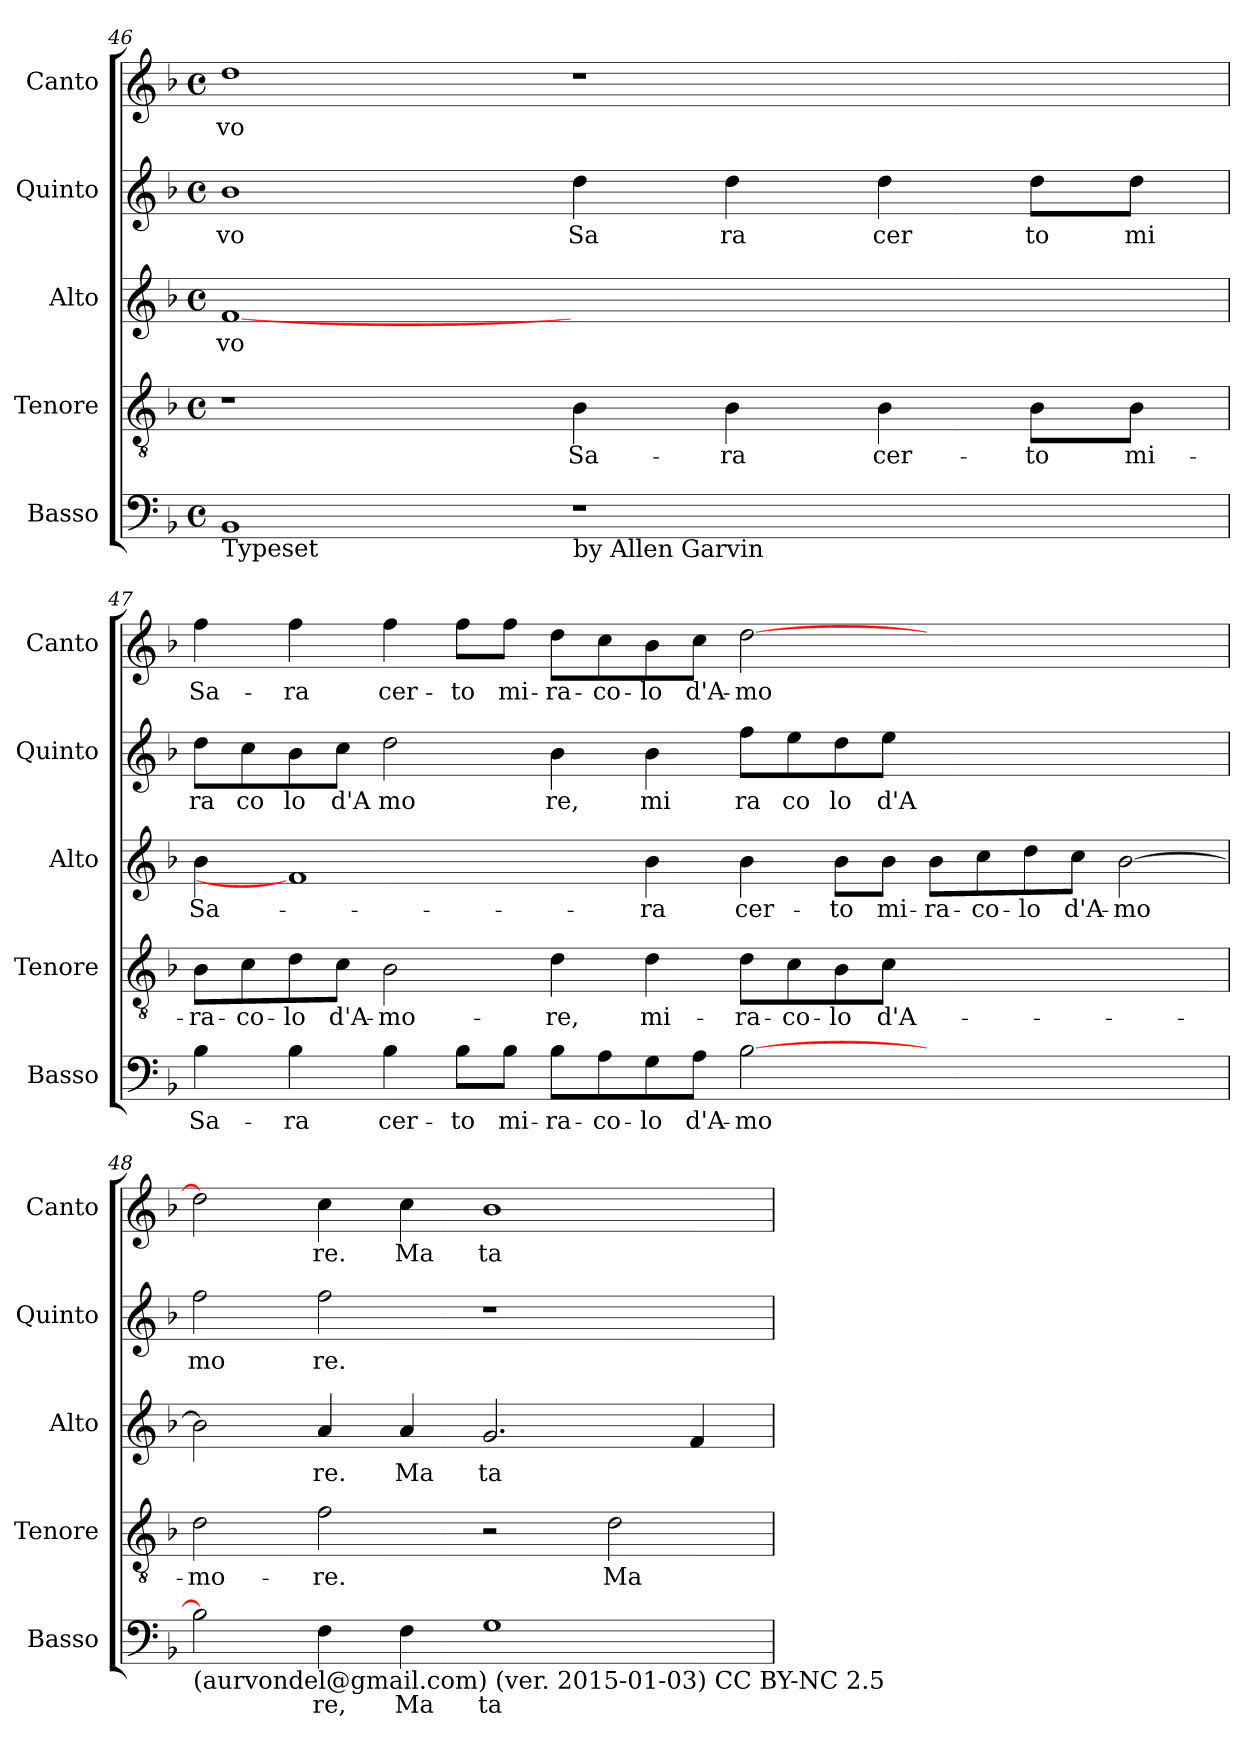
**kern	**text	**kern	**text	**kern	**text	**kern	**text	**kern	**text
*part5	*part5	*part4	*part4	*part3	*part3	*part2	*part2	*part1	*part1
*staff5	*staff5	*staff4	*staff4	*staff3	*staff3	*staff2	*staff2	*staff1	*staff1
*I"Basso	*	*I"Tenore	*	*I"Alto	*	*I"Quinto	*	*I"Canto	*
*I'Basso	*	*I'Tenore	*	*I'Alto	*	*I'Quinto	*	*I'Canto	*
*clefF4	*	*clefGv2	*	*clefG2	*	*clefG2	*	*clefG2	*
*k[b-]	*	*k[b-]	*	*k[b-]	*	*k[b-]	*	*k[b-]	*
*F:	*	*F:	*	*F:	*	*F:	*	*F:	*
*M4/4	*	*M4/4	*	*M4/4	*	*M4/4	*	*M4/4	*
*met(c)	*	*met(c)	*	*met(c)	*	*met(c)	*	*met(c)	*
=46	=46	=46	=46	=46	=46	=46	=46	=46	=46
!LO:TX:b:t=Typeset	!	!	!	!	!	!	!	!	!
!	!	!	!	!	!LO:LY:b:cj	!	!LO:LY:b:cj	!	!LO:LY:b:cj
1BB-	.	1r	.	[1f	-vo	1b-	vo	1dd	-vo
!LO:TX:b:t=by Allen Garvin	!	!	!	!	!	!	!	!	!
!	!	!	!LO:LY:b:cj	!	!	!	!LO:LY:b:cj	!	!
1r	.	4B-\	Sa-	1ryy	.	4dd\	Sa	1r	.
!	!	!	!LO:LY:b:cj	!	!	!	!LO:LY:b:cj	!	!
.	.	4B-\	-ra	.	.	4dd\	ra	.	.
!	!	!	!LO:LY:b:cj	!	!	!	!LO:LY:b:cj	!	!
.	.	4B-\	cer-	.	.	4dd\	cer	.	.
!	!	!	!LO:LY:b:cj	!	!	!	!LO:LY:b:cj	!	!
.	.	8B-\L	-to	.	.	8dd\L	to	.	.
!	!	!	!LO:LY:b:cj	!	!	!	!LO:LY:b:cj	!	!
.	.	8B-\J	mi-	.	.	8dd\J	mi	.	.
=47	=47	=47	=47	=47	=47	=47	=47	=47	=47
!	!LO:LY:b	!	!LO:LY:b:cj	!	!LO:LY:b:cj	!	!LO:LY:b:cj	!	!LO:LY:b:cj
4B-\	-Sa-	8B-\L	-ra-	4b-\	Sa-	8dd\L	ra	4ff\	Sa-
!	!	!	!LO:LY:b:cj	!	!	!	!LO:LY:b:cj	!	!
.	.	8c\	-co-	.	.	8cc\	co	.	.
!	!LO:LY:b	!	!LO:LY:b:cj	!	!	!	!LO:LY:b:cj	!	!LO:LY:b:cj
4B-\	-ra	8d\	-lo	1f]	.	8b-\	lo	4ff\	-ra
!	!	!	!LO:LY:b:cj	!	!	!	!LO:LY:b:cj	!	!
.	.	8c\J	d'A-	.	.	8cc\J	d'A	.	.
!	!LO:LY:b	!	!LO:LY:b:cj	!	!	!	!LO:LY:b:cj	!	!LO:LY:b:cj
4B-\	cer-	2B-\	-mo-	.	.	2dd\	mo	4ff\	cer-
!	!LO:LY:b	!	!	!	!	!	!	!	!LO:LY:b:cj
8B-\L	-to	.	.	.	.	.	.	8ff\L	-to
!	!LO:LY:b	!	!	!	!	!	!	!	!LO:LY:b:cj
8B-\J	mi-	.	.	.	.	.	.	8ff\J	mi-
!	!LO:LY:b	!	!LO:LY:b:cj	!	!	!	!LO:LY:b:cj	!	!LO:LY:b:cj
8B-\L	-ra-	4d\	-re,	.	.	4b-\	re,	8dd\L	-ra-
!	!LO:LY:b	!	!	!	!	!	!	!	!LO:LY:b:cj
8A\	-co-	.	.	.	.	.	.	8cc\	-co-
!	!LO:LY:b	!	!LO:LY:b:cj	!	!LO:LY:b:cj	!	!LO:LY:b:cj	!	!LO:LY:b:cj
8G\	-lo	4d\	mi-	4b-\	-ra	4b-\	mi	8b-\	-lo
!	!LO:LY:b	!	!	!	!	!	!	!	!LO:LY:b:cj
8A\J	d'A-	.	.	.	.	.	.	8cc\J	d'A-
!	!LO:LY:b	!	!LO:LY:b:cj	!	!LO:LY:b:cj	!	!LO:LY:b:cj	!	!LO:LY:b:cj
[>2B-\	-mo-	8d\L	-ra-	4b-\	cer-	8ff\L	ra	[>2dd\	-mo-
!	!	!	!LO:LY:b:cj	!	!	!	!LO:LY:b:cj	!	!
.	.	8c\	-co-	.	.	8ee\	co	.	.
!	!	!	!LO:LY:b:cj	!	!LO:LY:b:cj	!	!LO:LY:b:cj	!	!
.	.	8B-\	-lo	8b-\L	-to	8dd\	lo	.	.
!	!	!	!LO:LY:b:cj	!	!LO:LY:b:cj	!	!LO:LY:b:cj	!	!
.	.	8c\J	d'A-	8b-\J	mi-	8ee\J	d'A	.	.
!	!	!	!	!	!LO:LY:b:cj	!	!	!	!
1ryy	.	1ryy	.	8b-\L	-ra-	1ryy	.	1ryy	.
!	!	!	!	!	!LO:LY:b:cj	!	!	!	!
.	.	.	.	8cc\	-co-	.	.	.	.
!	!	!	!	!	!LO:LY:b:cj	!	!	!	!
.	.	.	.	8dd\	-lo	.	.	.	.
!	!	!	!	!	!LO:LY:b:cj	!	!	!	!
.	.	.	.	8cc\J	d'A-	.	.	.	.
!	!	!	!	!	!LO:LY:b:cj	!	!	!	!
.	.	.	.	[>2b-\	-mo-	.	.	.	.
=48	=48	=48	=48	=48	=48	=48	=48	=48	=48
!LO:TX:b:t=(aurvondel@gmail.com) (ver. 2015-01-03) CC BY-NC 2.5	!	!	!	!	!	!	!	!	!
!	!LO:LY:b	!	!LO:LY:b:cj	!	!LO:LY:b:cj	!	!LO:LY:b:cj	!	!LO:LY:b:cj
2B-\]	--	2d\	-mo-	2b-\]	--	2ff\	mo	2dd\]	--
!	!LO:LY:b	!	!LO:LY:b:cj	!	!LO:LY:b:cj	!	!LO:LY:b:cj	!	!LO:LY:b:cj
4F\	-re,	2f\	-re.	4a/	-re.	2ff\	re.	4cc\	-re.
!	!LO:LY:b	!	!	!	!LO:LY:b:cj	!	!	!	!LO:LY:b:cj
4F\	Ma	.	.	4a/	Ma	.	.	4cc\	Ma
!	!LO:LY:b	!	!	!	!LO:LY:b:cj	!	!	!	!LO:LY:b:cj
1G	ta-	2r	.	2.g/	ta-	1r	.	1b-	ta-
!	!	!	!LO:LY:b:cj	!	!	!	!	!	!
.	.	2d\	Ma	.	.	.	.	.	.
!	!	!	!	!	!LO:LY:b:cj	!	!	!	!
.	.	.	.	4f/	--	.	.	.	.
=	=	=	=	=	=	=	=	=	=
*-	*-	*-	*-	*-	*-	*-	*-	*-	*-
